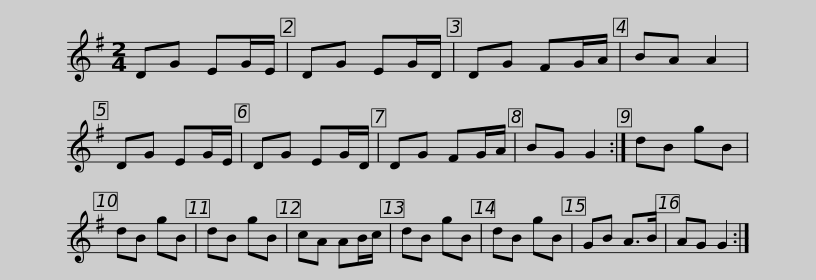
X:1
L:1/8
M:2/4
I:linebreak $
K:G
V:1 treble
V:1
 DG EG/E/ | DG EG/D/ | DG FG/A/ | BA A2 | DG EG/E/ | %5
 DG EG/D/ | DG FG/A/ | BG G2 :| dB gB | dB gB |$ %10
 dB gB | cA AB/c/ | dB gB | dB gB | GB A>B | %15
 AG G2 :| %16
